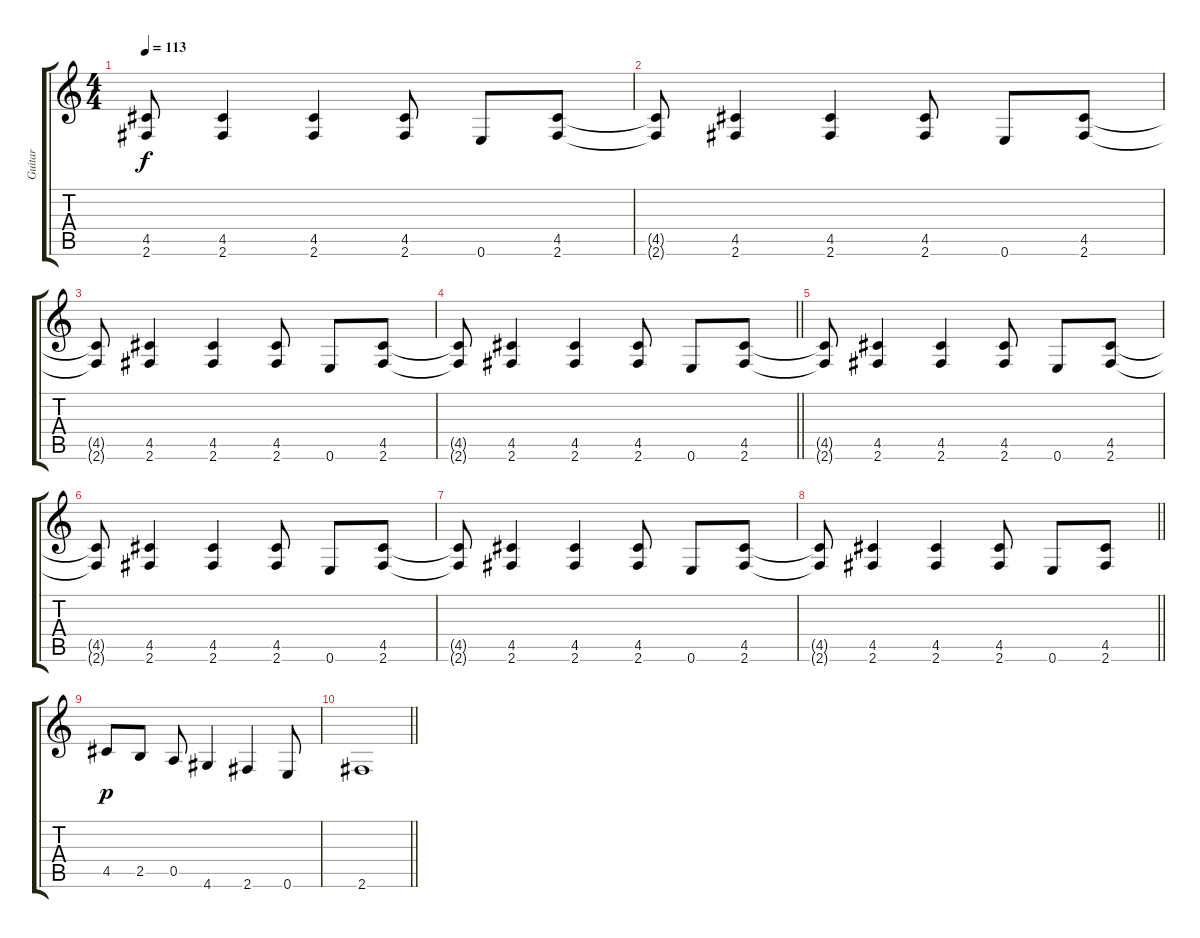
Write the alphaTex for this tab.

\track ("Guitar" "Guitar") {instrument overdrivenguitar}
\staff {score tabs}
\tuning (E4 B3 G3 D3 A2 E2) {hide}
\ts (4 4)
\section ("" "")
\tempo 113
\clef g2
\ks c
(4.5{t} 2.6{t}).8{dy f} (4.5 2.6).4 (4.5 2.6).4 (4.5 2.6).8 0.6.8 (4.5 2.6).8 |
(4.5{t} 2.6{t}).8 (4.5 2.6).4 (4.5 2.6).4 (4.5 2.6).8 0.6.8 (4.5 2.6).8 |
(4.5{t} 2.6{t}).8 (4.5 2.6).4 (4.5 2.6).4 (4.5 2.6).8 0.6.8 (4.5 2.6).8 |
\barLineRight lightlight
(4.5{t} 2.6{t}).8 (4.5 2.6).4 (4.5 2.6).4 (4.5 2.6).8 0.6.8 (4.5 2.6).8 |
\section ("" "")
(4.5{t} 2.6{t}).8 (4.5 2.6).4 (4.5 2.6).4 (4.5 2.6).8 0.6.8 (4.5 2.6).8 |
(4.5{t} 2.6{t}).8 (4.5 2.6).4 (4.5 2.6).4 (4.5 2.6).8 0.6.8 (4.5 2.6).8 |
(4.5{t} 2.6{t}).8 (4.5 2.6).4 (4.5 2.6).4 (4.5 2.6).8 0.6.8 (4.5 2.6).8 |
\barLineRight lightlight
(4.5{t} 2.6{t}).8 (4.5 2.6).4 (4.5 2.6).4 (4.5 2.6).8 0.6.8 (4.5 2.6).8 |
\section ("" "")
4.5.8{dy p} 2.5.8 0.5.8 4.6.4 2.6.4 0.6.8 |
\barLineRight lightlight
2.6.1
